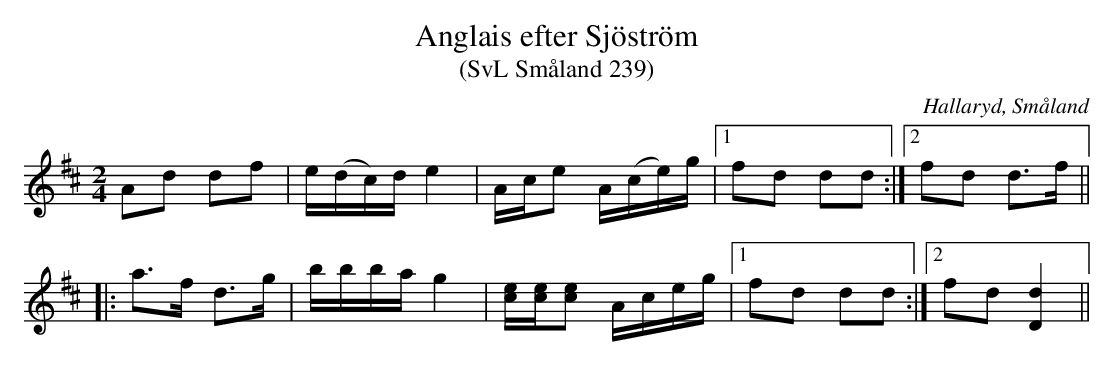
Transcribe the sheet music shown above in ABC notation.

X:1
T:Anglais efter Sjöström
T:(SvL Småland 239)
O:Hallaryd, Småland
O:Markaryd, Småland
M:2/4
L:1/8
K:D
Ad df|e/(d/c/)d/ e2|A/c/e A/(c/e/)g/|1fd dd:|2fd d>f||
|:a>f d>g|b/b/b/a/ g2|[ce]/[ce]/[ce] A/c/e/g/|1fd dd:|2fd [Dd]2||
